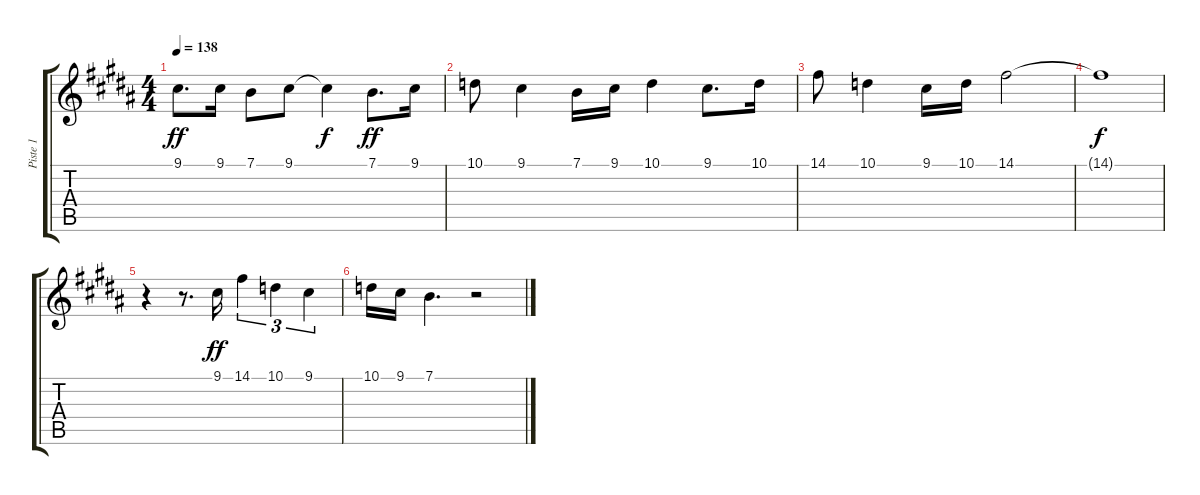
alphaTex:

\track ("Piste 1" "Piste 1") {instrument altosax}
\staff {score tabs}
\tuning (E4 B3 G3 D3 A2 E2) {hide}
\ts (4 4)
\tempo 138
\clef g2
\ks b
9.1.8{d dy ff} 9.1.16 7.1.8 9.1.8 9.1{t}.4{dy f} 7.1.8{d dy ff} 9.1.16 |
10.1.8 9.1.4 7.1.16 9.1.16 10.1.4 9.1.8{d} 10.1.16 |
14.1.8 10.1.4 9.1.16 10.1.16 14.1.2 |
14.1{t}.1{dy f} |
r.4 r.8{d} 9.1.16{dy ff} 14.1.4{tu (3 2)} 10.1.4{tu (3 2)} 9.1.4{tu (3 2)} |
10.1.16 9.1.16 7.1.4{d} r.2
